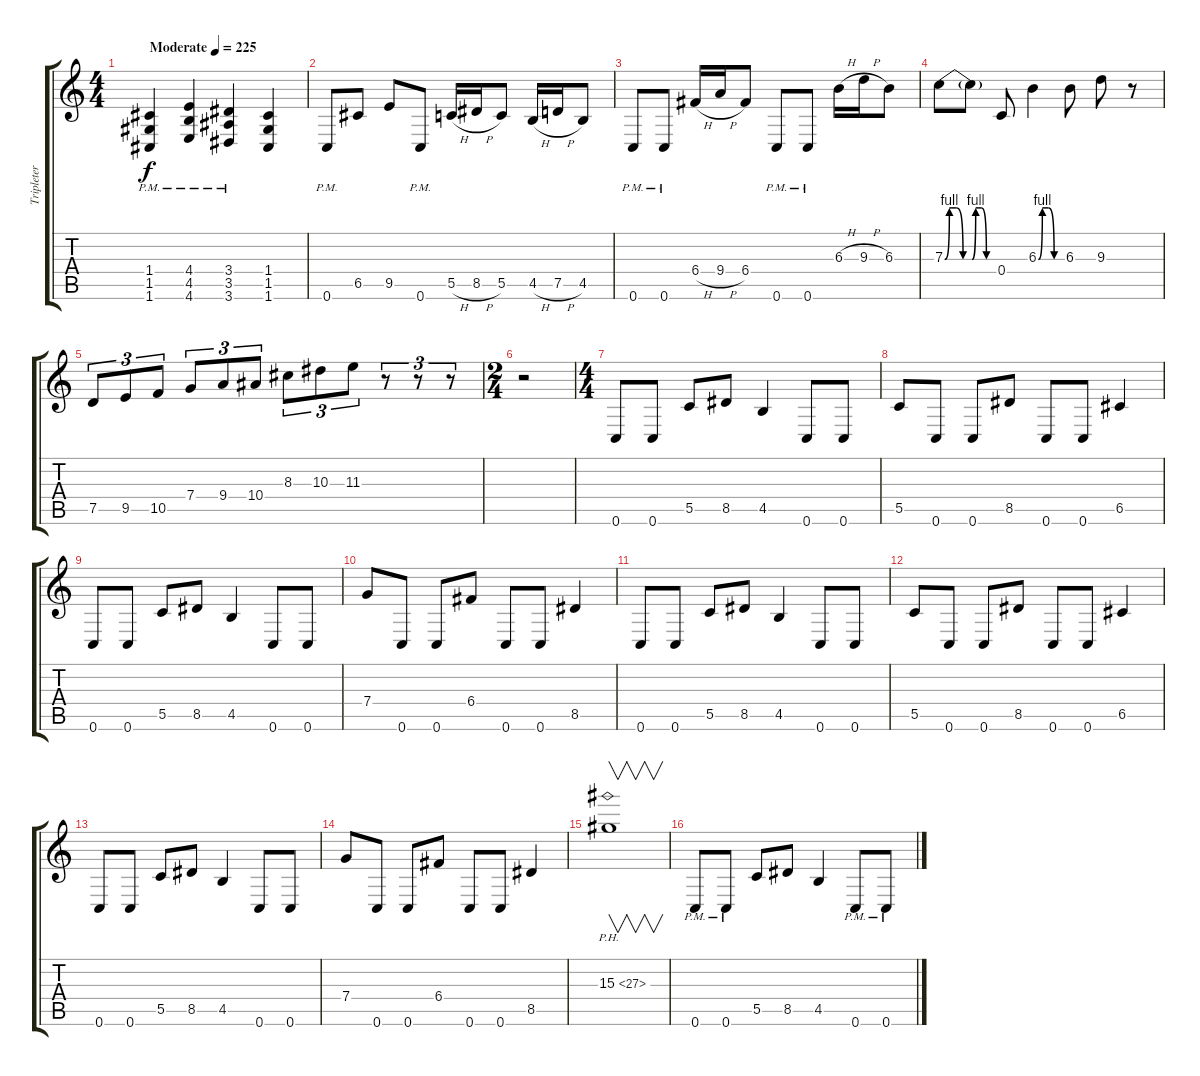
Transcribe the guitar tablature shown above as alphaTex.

\track ("Tripleter" "Tripleter") {mute instrument overdrivenguitar}
\staff {score tabs}
\tuning (D4 A3 F3 C3 G2 C2) {hide}
\ts (4 4)
\tempo (225 "Moderate")
\clef g2
\ks c
(1.4{pm} 1.5{pm} 1.6{pm}).4{dy f instrument overdrivenguitar} (4.4{pm} 4.5{pm} 4.6{pm}).4 (3.4{pm} 3.5{pm} 3.6{pm}).4 (1.4 1.5 1.6).4 |
0.6{pm}.8 6.5.8 9.5.8 0.6{pm}.8 5.5{h}.16 8.5{h}.16 5.5.8 4.5{h}.16 7.5{h}.16 4.5.8 |
0.6{pm}.8 0.6{pm}.8 6.4{h}.16 9.4{h}.16 6.4.8 0.6{pm}.8 0.6{pm}.8 6.3{h}.16 9.3{h}.16 6.3.8 |
7.3{be (custom 0 0 10 4 25 4 40 0 60 0)}.8 7.3{be (custom 0 0 10 4 25 4 40 0 60 0) t}.8 0.4.8 6.3{be (custom 0 0 10 4 25 4 40 0 60 0)}.4 6.3.8 9.3.8 r.8 |
7.5.8{tu (3 2)} 9.5.8{tu (3 2)} 10.5.8{tu (3 2)} 7.4.8{tu (3 2)} 9.4.8{tu (3 2)} 10.4.8{tu (3 2)} 8.3.8{tu (3 2)} 10.3.8{tu (3 2)} 11.3.8{tu (3 2)} r.8{tu (3 2)} r.8{tu (3 2)} r.8{tu (3 2)} |
\ts (2 4)
r.2 |
\ts (4 4)
0.6.8 0.6.8 5.5.8 8.5.8 4.5.4 0.6.8 0.6.8 |
5.5.8 0.6.8 0.6.8 8.5.8 0.6.8 0.6.8 6.5.4 |
0.6.8 0.6.8 5.5.8 8.5.8 4.5.4 0.6.8 0.6.8 |
7.4.8 0.6.8 0.6.8 6.4.8 0.6.8 0.6.8 8.5.4 |
0.6.8 0.6.8 5.5.8 8.5.8 4.5.4 0.6.8 0.6.8 |
5.5.8 0.6.8 0.6.8 8.5.8 0.6.8 0.6.8 6.5.4 |
0.6.8 0.6.8 5.5.8 8.5.8 4.5.4 0.6.8 0.6.8 |
7.4.8 0.6.8 0.6.8 6.4.8 0.6.8 0.6.8 8.5.4 |
15.3{ph 12}.1{v} |
0.6{pm}.8 0.6{pm}.8 5.5.8 8.5.8 4.5.4 0.6{pm}.8 0.6{pm}.8
